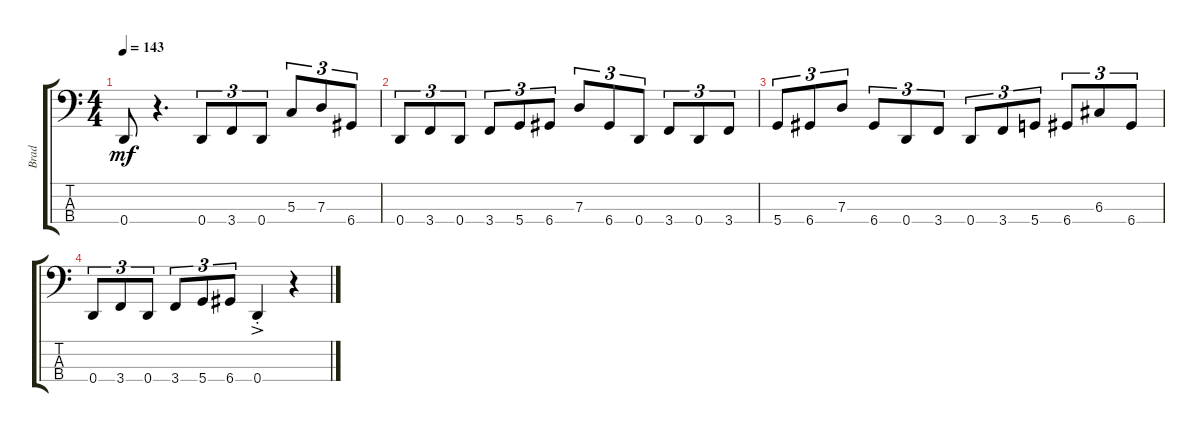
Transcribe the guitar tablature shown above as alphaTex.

\track ("Brad" "Brad") {instrument electricbassfinger}
\staff {score tabs}
\tuning (F2 C2 G1 D1) {hide}
\ts (4 4)
\tempo 143
\clef f4
\ks c
0.4.8{dy mf} r.4{d} 0.4.8{tu (3 2)} 3.4.8{tu (3 2)} 0.4.8{tu (3 2)} 5.3.8{tu (3 2)} 7.3.8{tu (3 2)} 6.4.8{tu (3 2)} |
0.4.8{tu (3 2)} 3.4.8{tu (3 2)} 0.4.8{tu (3 2)} 3.4.8{tu (3 2)} 5.4.8{tu (3 2)} 6.4.8{tu (3 2)} 7.3.8{tu (3 2)} 6.4.8{tu (3 2)} 0.4.8{tu (3 2)} 3.4.8{tu (3 2)} 0.4.8{tu (3 2)} 3.4.8{tu (3 2)} |
5.4.8{tu (3 2)} 6.4.8{tu (3 2)} 7.3.8{tu (3 2)} 6.4.8{tu (3 2)} 0.4.8{tu (3 2)} 3.4.8{tu (3 2)} 0.4.8{tu (3 2)} 3.4.8{tu (3 2)} 5.4.8{tu (3 2)} 6.4.8{tu (3 2)} 6.3.8{tu (3 2)} 6.4.8{tu (3 2)} |
0.4.8{tu (3 2)} 3.4.8{tu (3 2)} 0.4.8{tu (3 2)} 3.4.8{tu (3 2)} 5.4.8{tu (3 2)} 6.4.8{tu (3 2)} 0.4{ac st}.4 r.4
